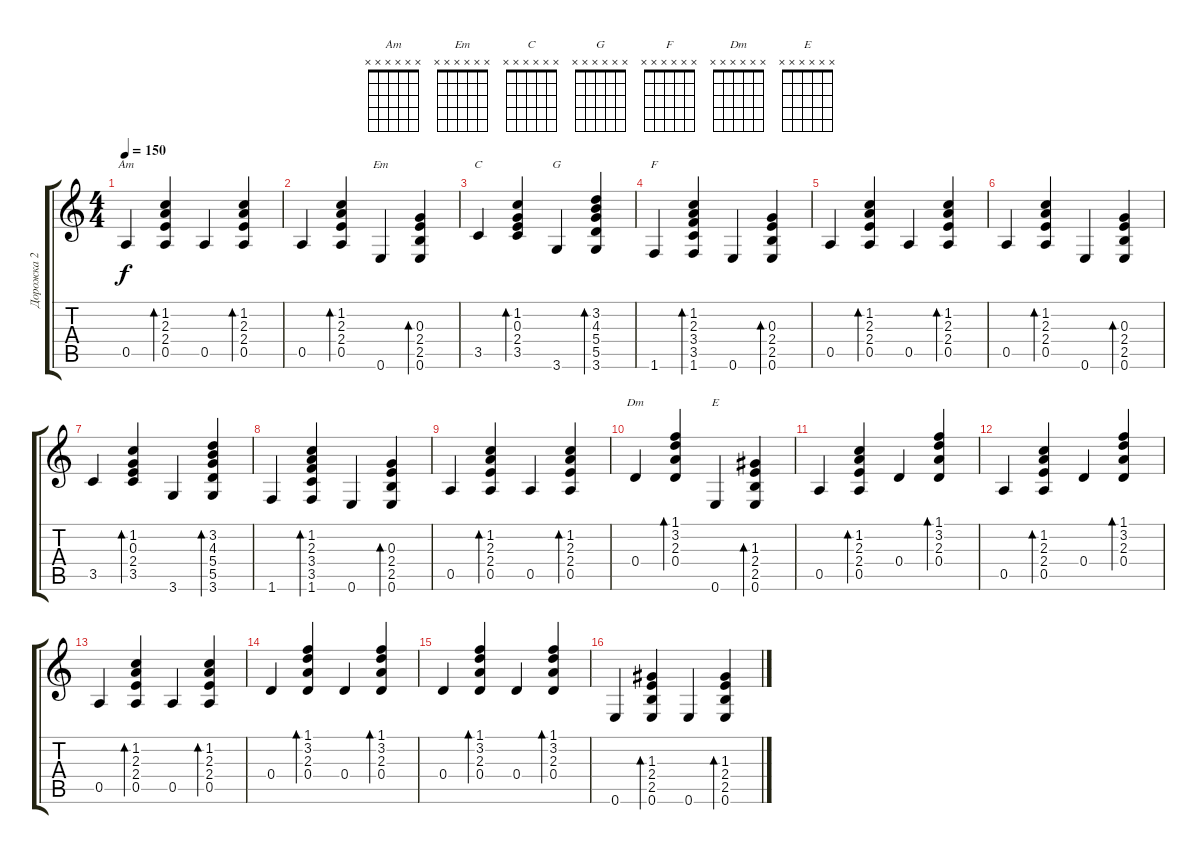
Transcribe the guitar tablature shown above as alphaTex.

\track ("Дорожка 2" "Дорожка 2") {instrument acousticguitarsteel}
\staff {score tabs}
\tuning (E4 B3 G3 D3 A2 E2) {hide}
\chord ("Am" x x x x x x)
\chord ("Em" x x x x x x)
\chord ("C" x x x x x x)
\chord ("G" x x x x x x)
\chord ("F" x x x x x x)
\chord ("Dm" x x x x x x)
\chord ("E" x x x x x x)
\ts (4 4)
\tempo 150
\clef g2
\ks c
0.5.4{ch "Am" dy f} (1.2 2.3 2.4 0.5).4{bd 60} 0.5.4 (1.2 2.3 2.4 0.5).4{bd 60} |
0.5.4 (1.2 2.3 2.4 0.5).4{bd 60} 0.6.4{ch "Em"} (0.3 2.4 2.5 0.6).4{bd 60} |
3.5.4{ch "C"} (1.2 0.3 2.4 3.5).4{bd 60} 3.6.4{ch "G"} (3.2 4.3 5.4 5.5 3.6).4{bd 60} |
1.6.4{ch "F"} (1.2 2.3 3.4 3.5 1.6).4{bd 60} 0.6.4 (0.3 2.4 2.5 0.6).4{bd 60} |
0.5.4 (1.2 2.3 2.4 0.5).4{bd 60} 0.5.4 (1.2 2.3 2.4 0.5).4{bd 60} |
0.5.4 (1.2 2.3 2.4 0.5).4{bd 60} 0.6.4 (0.3 2.4 2.5 0.6).4{bd 60} |
3.5.4 (1.2 0.3 2.4 3.5).4{bd 60} 3.6.4 (3.2 4.3 5.4 5.5 3.6).4{bd 60} |
1.6.4 (1.2 2.3 3.4 3.5 1.6).4{bd 60} 0.6.4 (0.3 2.4 2.5 0.6).4{bd 60} |
0.5.4 (1.2 2.3 2.4 0.5).4{bd 60} 0.5.4 (1.2 2.3 2.4 0.5).4{bd 60} |
0.4.4{ch "Dm"} (1.1 3.2 2.3 0.4).4{bd 60} 0.6.4{ch "E"} (1.3 2.4 2.5 0.6).4{bd 60} |
0.5.4 (1.2 2.3 2.4 0.5).4{bd 60} 0.4.4 (1.1 3.2 2.3 0.4).4{bd 60} |
0.5.4 (1.2 2.3 2.4 0.5).4{bd 60} 0.4.4 (1.1 3.2 2.3 0.4).4{bd 60} |
0.5.4 (1.2 2.3 2.4 0.5).4{bd 60} 0.5.4 (1.2 2.3 2.4 0.5).4{bd 60} |
0.4.4 (1.1 3.2 2.3 0.4).4{bd 60} 0.4.4 (1.1 3.2 2.3 0.4).4{bd 60} |
0.4.4 (1.1 3.2 2.3 0.4).4{bd 60} 0.4.4 (1.1 3.2 2.3 0.4).4{bd 60} |
0.6.4 (1.3 2.4 2.5 0.6).4{bd 60} 0.6.4 (1.3 2.4 2.5 0.6).4{bd 60}
